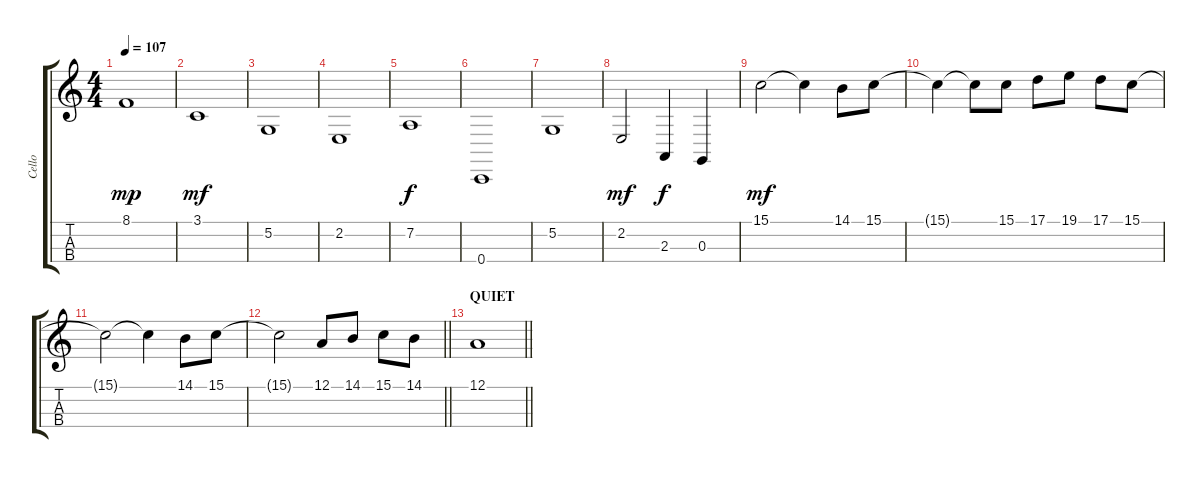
\track ("Cello" "Cello") {instrument cello}
\staff {score tabs}
\tuning (A3 D3 G2 C2) {hide}
\ts (4 4)
\tempo 107
\clef g2
\ks c
8.1.1{dy mp volume 16} |
3.1.1{dy mf} |
5.2.1 |
2.2.1 |
7.2.1{dy f} |
0.4.1 |
5.2.1 |
2.2.2{dy mf} 2.3.4{dy f} 0.3.4 |
15.1.2{dy mf} 15.1{t}.4 14.1.8 15.1.8 |
15.1{t}.4 15.1{t}.8 15.1.8 17.1.8 19.1.8 17.1.8 15.1.8 |
15.1{t}.2 15.1{t}.4 14.1.8 15.1.8 |
\barLineRight lightlight
15.1{t}.2 12.1.8 14.1.8 15.1.8 14.1.8 |
\section ("" "QUIET")
\barLineRight lightlight
12.1.1{volume 0}
